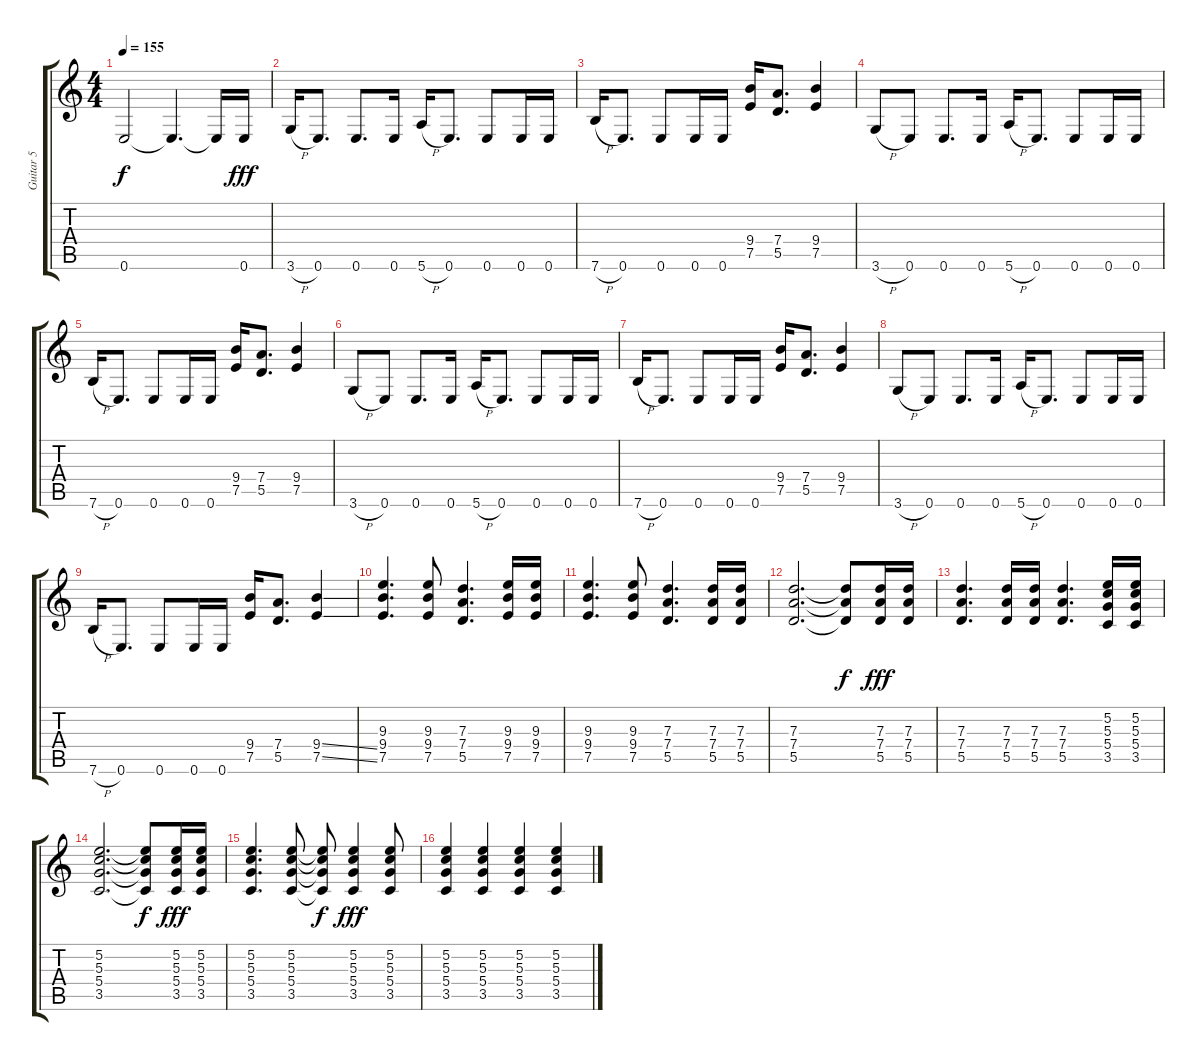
\track ("Guitar 5" "Guitar 5") {instrument distortionguitar}
\staff {score tabs}
\tuning (E4 B3 G3 D3 A2 E2) {hide}
\ts (4 4)
\tempo 155
\clef g2
\ks c
0.6{t}.2{dy f} 0.6{t}.4{d} 0.6{t}.16 0.6.16{dy fff} |
3.6{h}.16 0.6.8{d} 0.6.8{d} 0.6.16 5.6{h}.16 0.6.8{d} 0.6.8 0.6.16 0.6.16 |
7.6{h}.16 0.6.8{d} 0.6.8 0.6.16 0.6.16 (9.4 7.5).16 (7.4 5.5).8{d} (9.4 7.5).4 |
3.6{h}.8 0.6.8 0.6.8{d} 0.6.16 5.6{h}.16 0.6.8{d} 0.6.8 0.6.16 0.6.16 |
7.6{h}.16 0.6.8{d} 0.6.8 0.6.16 0.6.16 (9.4 7.5).16 (7.4 5.5).8{d} (9.4 7.5).4 |
3.6{h}.8 0.6.8 0.6.8{d} 0.6.16 5.6{h}.16 0.6.8{d} 0.6.8 0.6.16 0.6.16 |
7.6{h}.16 0.6.8{d} 0.6.8 0.6.16 0.6.16 (9.4 7.5).16 (7.4 5.5).8{d} (9.4 7.5).4 |
3.6{h}.8 0.6.8 0.6.8{d} 0.6.16 5.6{h}.16 0.6.8{d} 0.6.8 0.6.16 0.6.16 |
7.6{h}.16 0.6.8{d} 0.6.8 0.6.16 0.6.16 (9.4 7.5).16 (7.4 5.5).8{d} (9.4{ss} 7.5{ss}).4 |
(9.3 9.4 7.5).4{d} (9.3 9.4 7.5).8 (7.3 7.4 5.5).4{d} (9.3 9.4 7.5).16 (9.3 9.4 7.5).16 |
(9.3 9.4 7.5).4{d} (9.3 9.4 7.5).8 (7.3 7.4 5.5).4{d} (7.3 7.4 5.5).16 (7.3 7.4 5.5).16 |
(7.3 7.4 5.5).2{d} (7.3{t} 7.4{t} 5.5{t}).8{dy f} (7.3 7.4 5.5).16{dy fff} (7.3 7.4 5.5).16 |
(7.3 7.4 5.5).4{d} (7.3 7.4 5.5).16 (7.3 7.4 5.5).16 (7.3 7.4 5.5).4{d} (5.2 5.3 5.4 3.5).16 (5.2 5.3 5.4 3.5).16 |
(5.2 5.3 5.4 3.5).2{d} (5.2{t} 5.3{t} 5.4{t} 3.5{t}).8{dy f} (5.2 5.3 5.4 3.5).16{dy fff} (5.2 5.3 5.4 3.5).16 |
(5.2 5.3 5.4 3.5).4{d} (5.2 5.3 5.4 3.5).8 (5.2{t} 5.3{t} 5.4{t} 3.5{t}).8{dy f} (5.2 5.3 5.4 3.5).4{dy fff} (5.2 5.3 5.4 3.5).8 |
(5.2 5.3 5.4 3.5).4 (5.2 5.3 5.4 3.5).4 (5.2 5.3 5.4 3.5).4 (5.2 5.3 5.4 3.5).4
